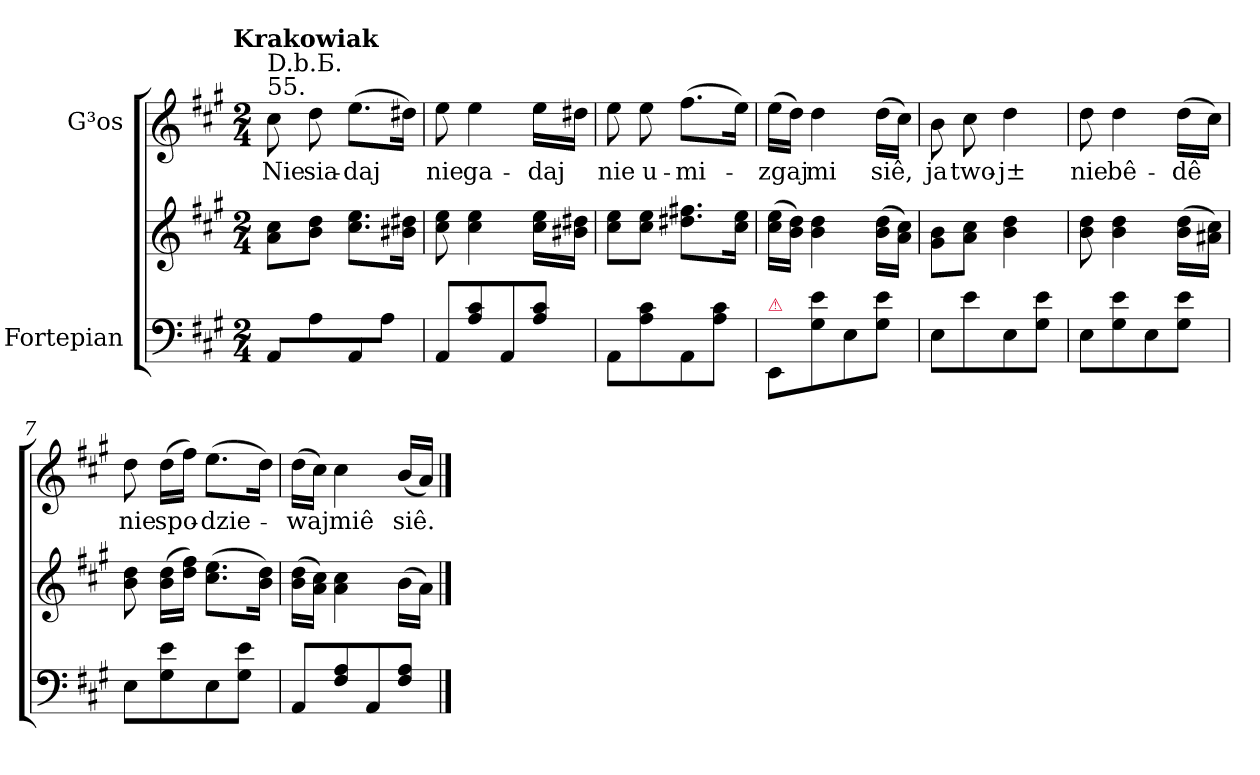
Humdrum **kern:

**kern	**kern	**kern	**text
*part2	*part2	*part1	*part1
*staff3	*staff2	*staff1	*staff1
*I"Fortepian	*	*I"G³os	*
*clefF4	*clefG2	*clefG2	*
*k[f#c#g#]	*k[f#c#g#]	*k[f#c#g#]	*
*A:	*A:	*A:	*
!!LO:TX:omd:t=Krakowiak
*M2/4	*M2/4	*M2/4	*
=1	=1	=1	=1
!	!	!LO:TX:a:t=D.b.Б.\n55.	!
8AA/L	8a\ 8cc#\L	8cc#\	Nie
8A\	8b\ 8dd\J	8dd\	sia-
8AA/	8.cc#\ 8.ee\L	(8.ee\L	-daj
8A\J	.	.	.
.	16b#X\ 16dd#X\Jk	16dd#X\Jk)	.
=2	=2	=2	=2
8AA/L	8cc#\ 8ee\	8ee\	nie
8A/ 8c#/	4cc#\ 4ee\	4ee\	ga-
8AA/	.	.	.
8A/ 8c#/J	16cc#\ 16ee\LL	16ee\LL	-daj
.	16b#X\ 16dd#X\JJ	16dd#X\JJ	.
=3	=3	=3	=3
8AA\L	8cc#\ 8ee\L	8ee\	nie
8A\ 8c#\	8cc#\ 8ee\J	8ee\	u-
8AA\	8.dd#X\ 8.ff#X\L	(8.ff#\L	-mi-
8A\ 8c#\J	.	.	.
.	16cc#\ 16ee\Jk	16ee\Jk)	.
=4	=4	=4	=4
!LO:TX:a:color=crimson:t=⚠	!	!	!
8EE/L	(16cc#\ 16ee\LL	(16ee\LL	-zgaj
.	16b\ 16dd\JJ)	16dd\JJ)	.
8G#\ 8e\	4b\ 4dd\	4dd\	mi
8E\	.	.	.
8G#\ 8e\J	(16b\ 16dd\LL	(16dd\LL	siê,
.	16a\ 16cc#\JJ)	16cc#\JJ)	.
=5	=5	=5	=5
8E\L	8g#\ 8b\L	8b\	ja
8e\	8a\ 8cc#\J	8cc#\	two-
8E\	4b\ 4dd\	4dd\	-j±
8G#\ 8e\J	.	.	.
=6	=6	=6	=6
8E\L	8b\ 8dd\	8dd\	nie
8G#\ 8e\	4b\ 4dd\	4dd\	bê-
8E\	.	.	.
8G#\ 8e\J	(16b\ 16dd\LL	(16dd\LL	-dê
.	16a#X\ 16cc#\JJ)	16cc#\JJ)	.
=7	=7	=7	=7
8E\L	8b\ 8dd\	8dd\	nie
8G#\ 8e\	(16b\ 16dd\LL	(16dd\LL	spo-
.	16dd\ 16ff#\JJ)	16ff#\JJ)	.
8E\	(8.cc#\ 8.ee\L	(8.ee\L	-dzie-
8G#\ 8e\J	.	.	.
.	16b\ 16dd\Jk)	16dd\Jk)	.
=8	=8	=8	=8
8AA/L	(16b\ 16dd\LL	(16dd\LL	-waj
.	16a\ 16cc#\JJ)	16cc#\JJ)	.
8F#\ 8A\	4a\ 4cc#\	4cc#\	miê
8AA/	.	.	.
8F#\ 8A\J	(16b\LL	(16b\LL	siê.
.	16a\JJ)	16a/JJ)	.
==	==	==	==
*-	*-	*-	*-
